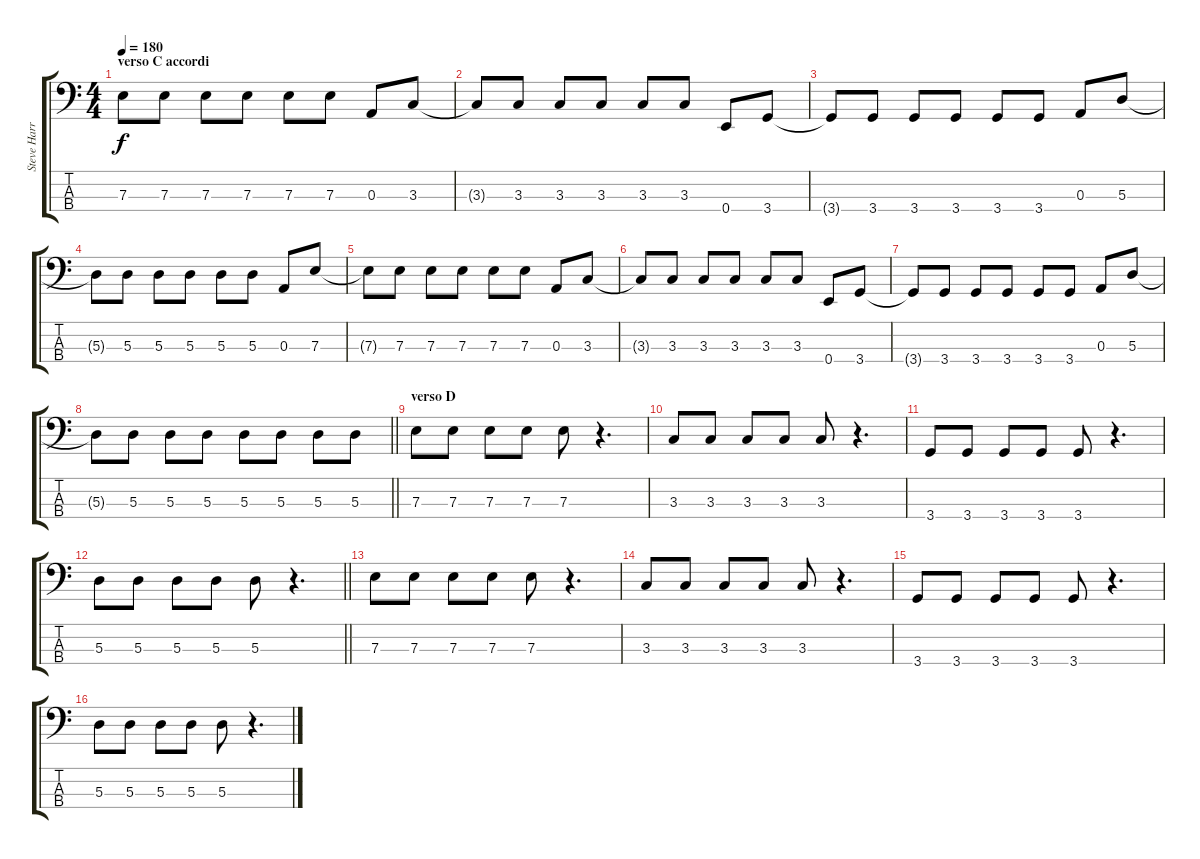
\track ("Steve Harris" "Steve Harr") {instrument electricbassfinger}
\staff {score tabs}
\tuning (G2 D2 A1 E1) {hide}
\ts (4 4)
\section ("" "verso C accordi")
\tempo 180
\clef f4
\ks c
7.3{t}.8{dy f} 7.3.8 7.3.8 7.3.8 7.3.8 7.3.8 0.3.8 3.3.8 |
3.3{t}.8 3.3.8 3.3.8 3.3.8 3.3.8 3.3.8 0.4.8 3.4.8 |
3.4{t}.8 3.4.8 3.4.8 3.4.8 3.4.8 3.4.8 0.3.8 5.3.8 |
5.3{t}.8 5.3.8 5.3.8 5.3.8 5.3.8 5.3.8 0.3.8 7.3.8 |
7.3{t}.8 7.3.8 7.3.8 7.3.8 7.3.8 7.3.8 0.3.8 3.3.8 |
3.3{t}.8 3.3.8 3.3.8 3.3.8 3.3.8 3.3.8 0.4.8 3.4.8 |
3.4{t}.8 3.4.8 3.4.8 3.4.8 3.4.8 3.4.8 0.3.8 5.3.8 |
\barLineRight lightlight
5.3{t}.8 5.3.8 5.3.8 5.3.8 5.3.8 5.3.8 5.3.8 5.3.8 |
\section ("" "verso D")
7.3.8 7.3.8 7.3.8 7.3.8 7.3.8 r.4{d} |
3.3.8 3.3.8 3.3.8 3.3.8 3.3.8 r.4{d} |
3.4.8 3.4.8 3.4.8 3.4.8 3.4.8 r.4{d} |
\barLineRight lightlight
5.3.8 5.3.8 5.3.8 5.3.8 5.3.8 r.4{d} |
\section ("" "")
7.3.8 7.3.8 7.3.8 7.3.8 7.3.8 r.4{d} |
3.3.8 3.3.8 3.3.8 3.3.8 3.3.8 r.4{d} |
3.4.8 3.4.8 3.4.8 3.4.8 3.4.8 r.4{d} |
5.3.8 5.3.8 5.3.8 5.3.8 5.3.8 r.4{d}
